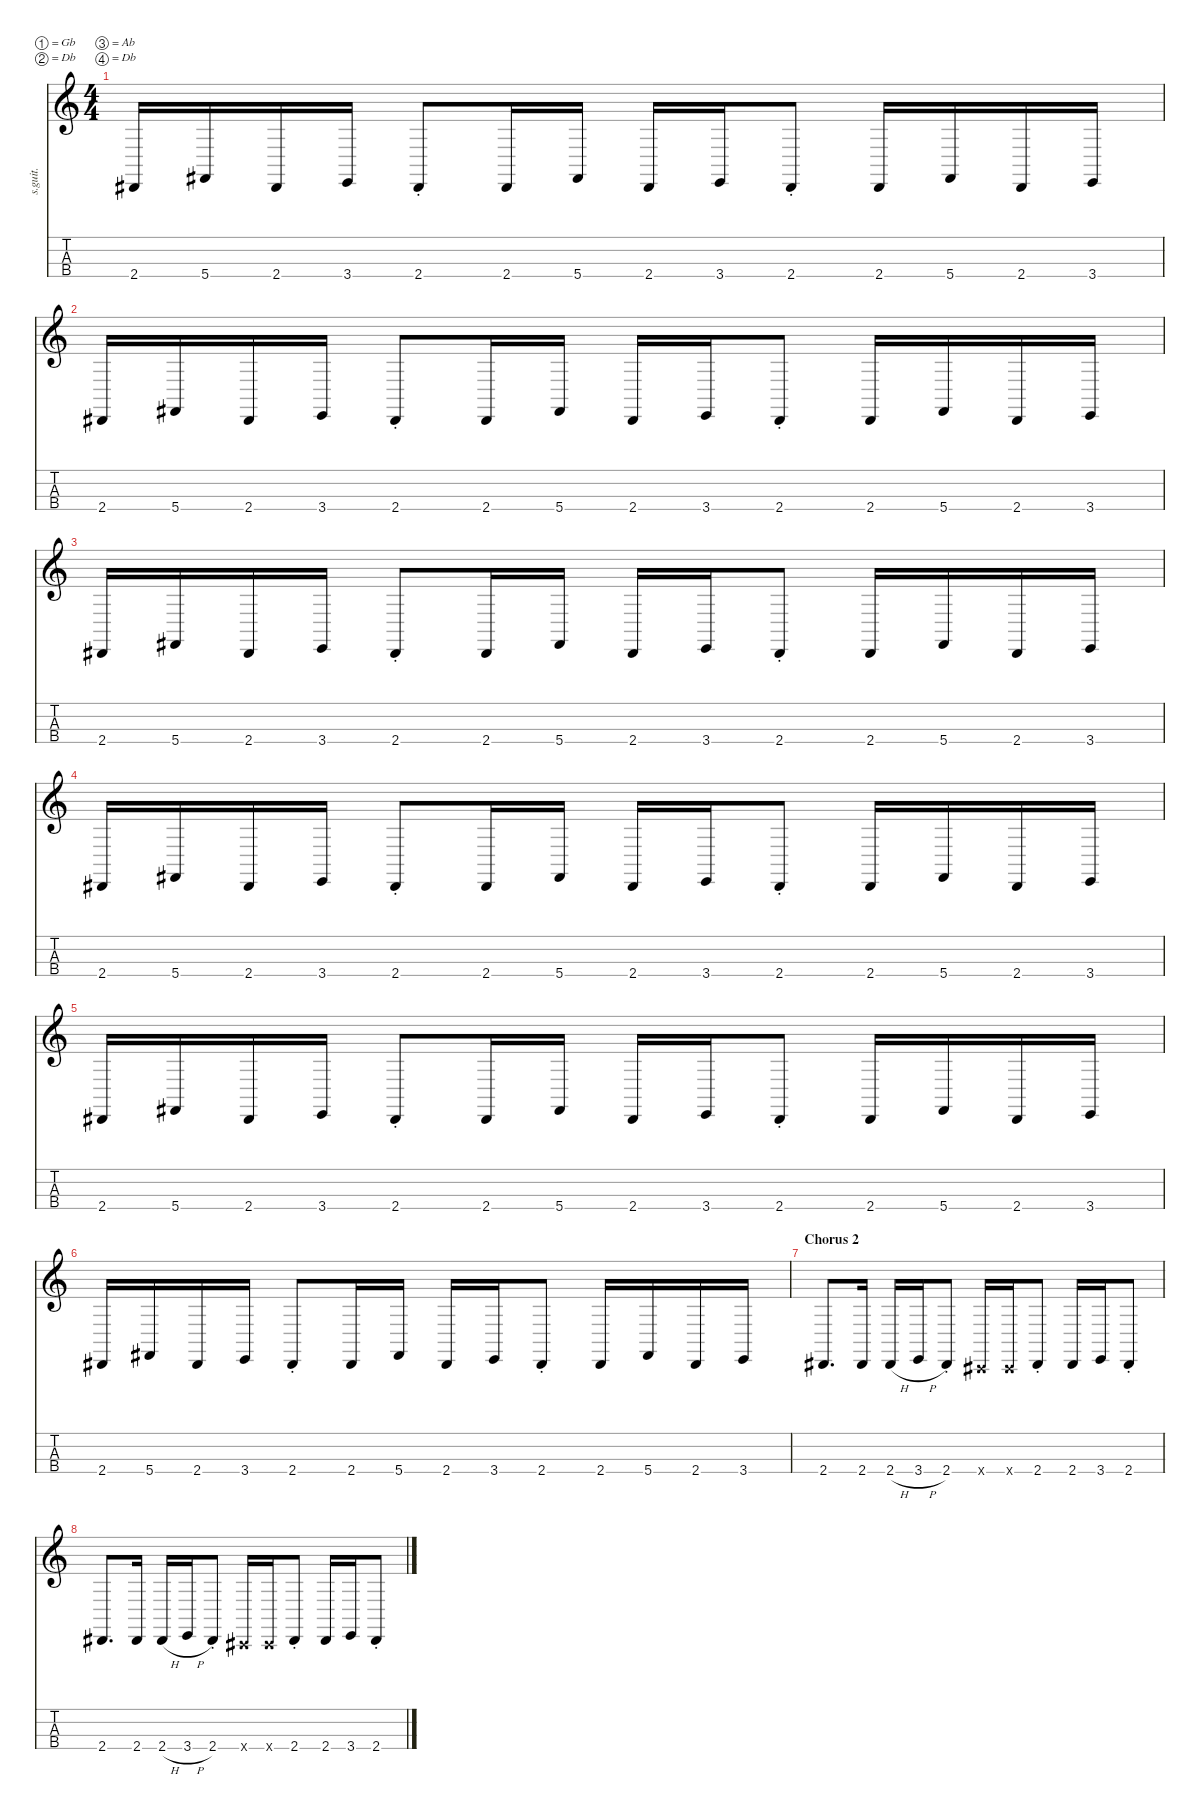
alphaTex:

\defaultSystemsLayout 4
\hideDynamics
\bracketExtendMode nobrackets
\track ("Fuzz" "s.guit.") {instrument electricbassfinger}
\staff {score tabs}
\tuning (Gb2 Db2 Ab1 Db1)
\ts (4 4)
\tempo (90 hide)
\clef g2
\ks c
2.4{acc #}.16{lyrics (0 "") lyrics (1 "") lyrics (2 "") lyrics (3 "") lyrics (4 "") dy ff} 5.4{acc #}.16{lyrics (0 "") lyrics (1 "") lyrics (2 "") lyrics (3 "") lyrics (4 "")} 2.4{acc #}.16{lyrics (0 "") lyrics (1 "") lyrics (2 "") lyrics (3 "") lyrics (4 "")} 3.4.16{lyrics (0 "") lyrics (1 "") lyrics (2 "") lyrics (3 "") lyrics (4 "")} 2.4{st acc #}.8{lyrics (0 "") lyrics (1 "") lyrics (2 "") lyrics (3 "") lyrics (4 "")} 2.4{acc #}.16{lyrics (0 "") lyrics (1 "") lyrics (2 "") lyrics (3 "") lyrics (4 "")} 5.4{acc #}.16{lyrics (0 "") lyrics (1 "") lyrics (2 "") lyrics (3 "") lyrics (4 "")} 2.4{acc #}.16{lyrics (0 "") lyrics (1 "") lyrics (2 "") lyrics (3 "") lyrics (4 "")} 3.4.16{lyrics (0 "") lyrics (1 "") lyrics (2 "") lyrics (3 "") lyrics (4 "")} 2.4{st acc #}.8{lyrics (0 "") lyrics (1 "") lyrics (2 "") lyrics (3 "") lyrics (4 "")} 2.4{acc #}.16{lyrics (0 "") lyrics (1 "") lyrics (2 "") lyrics (3 "") lyrics (4 "")} 5.4{acc #}.16{lyrics (0 "") lyrics (1 "") lyrics (2 "") lyrics (3 "") lyrics (4 "")} 2.4{acc #}.16{lyrics (0 "") lyrics (1 "") lyrics (2 "") lyrics (3 "") lyrics (4 "")} 3.4.16{lyrics (0 "") lyrics (1 "") lyrics (2 "") lyrics (3 "") lyrics (4 "")} |
2.4{acc #}.16{lyrics (0 "") lyrics (1 "") lyrics (2 "") lyrics (3 "") lyrics (4 "")} 5.4{acc #}.16{lyrics (0 "") lyrics (1 "") lyrics (2 "") lyrics (3 "") lyrics (4 "")} 2.4{acc #}.16{lyrics (0 "") lyrics (1 "") lyrics (2 "") lyrics (3 "") lyrics (4 "")} 3.4.16{lyrics (0 "") lyrics (1 "") lyrics (2 "") lyrics (3 "") lyrics (4 "")} 2.4{st acc #}.8{lyrics (0 "") lyrics (1 "") lyrics (2 "") lyrics (3 "") lyrics (4 "")} 2.4{acc #}.16{lyrics (0 "") lyrics (1 "") lyrics (2 "") lyrics (3 "") lyrics (4 "")} 5.4{acc #}.16{lyrics (0 "") lyrics (1 "") lyrics (2 "") lyrics (3 "") lyrics (4 "")} 2.4{acc #}.16{lyrics (0 "") lyrics (1 "") lyrics (2 "") lyrics (3 "") lyrics (4 "")} 3.4.16{lyrics (0 "") lyrics (1 "") lyrics (2 "") lyrics (3 "") lyrics (4 "")} 2.4{st acc #}.8{lyrics (0 "") lyrics (1 "") lyrics (2 "") lyrics (3 "") lyrics (4 "")} 2.4{acc #}.16{lyrics (0 "") lyrics (1 "") lyrics (2 "") lyrics (3 "") lyrics (4 "")} 5.4{acc #}.16{lyrics (0 "") lyrics (1 "") lyrics (2 "") lyrics (3 "") lyrics (4 "")} 2.4{acc #}.16{lyrics (0 "") lyrics (1 "") lyrics (2 "") lyrics (3 "") lyrics (4 "")} 3.4.16{lyrics (0 "") lyrics (1 "") lyrics (2 "") lyrics (3 "") lyrics (4 "")} |
2.4{acc #}.16{lyrics (0 "") lyrics (1 "") lyrics (2 "") lyrics (3 "") lyrics (4 "")} 5.4{acc #}.16{lyrics (0 "") lyrics (1 "") lyrics (2 "") lyrics (3 "") lyrics (4 "")} 2.4{acc #}.16{lyrics (0 "") lyrics (1 "") lyrics (2 "") lyrics (3 "") lyrics (4 "")} 3.4.16{lyrics (0 "") lyrics (1 "") lyrics (2 "") lyrics (3 "") lyrics (4 "")} 2.4{st acc #}.8{lyrics (0 "") lyrics (1 "") lyrics (2 "") lyrics (3 "") lyrics (4 "")} 2.4{acc #}.16{lyrics (0 "") lyrics (1 "") lyrics (2 "") lyrics (3 "") lyrics (4 "")} 5.4{acc #}.16{lyrics (0 "") lyrics (1 "") lyrics (2 "") lyrics (3 "") lyrics (4 "")} 2.4{acc #}.16{lyrics (0 "") lyrics (1 "") lyrics (2 "") lyrics (3 "") lyrics (4 "")} 3.4.16{lyrics (0 "") lyrics (1 "") lyrics (2 "") lyrics (3 "") lyrics (4 "")} 2.4{st acc #}.8{lyrics (0 "") lyrics (1 "") lyrics (2 "") lyrics (3 "") lyrics (4 "")} 2.4{acc #}.16{lyrics (0 "") lyrics (1 "") lyrics (2 "") lyrics (3 "") lyrics (4 "")} 5.4{acc #}.16{lyrics (0 "") lyrics (1 "") lyrics (2 "") lyrics (3 "") lyrics (4 "")} 2.4{acc #}.16{lyrics (0 "") lyrics (1 "") lyrics (2 "") lyrics (3 "") lyrics (4 "")} 3.4.16{lyrics (0 "") lyrics (1 "") lyrics (2 "") lyrics (3 "") lyrics (4 "")} |
2.4{acc #}.16{lyrics (0 "") lyrics (1 "") lyrics (2 "") lyrics (3 "") lyrics (4 "")} 5.4{acc #}.16{lyrics (0 "") lyrics (1 "") lyrics (2 "") lyrics (3 "") lyrics (4 "")} 2.4{acc #}.16{lyrics (0 "") lyrics (1 "") lyrics (2 "") lyrics (3 "") lyrics (4 "")} 3.4.16{lyrics (0 "") lyrics (1 "") lyrics (2 "") lyrics (3 "") lyrics (4 "")} 2.4{st acc #}.8{lyrics (0 "") lyrics (1 "") lyrics (2 "") lyrics (3 "") lyrics (4 "")} 2.4{acc #}.16{lyrics (0 "") lyrics (1 "") lyrics (2 "") lyrics (3 "") lyrics (4 "")} 5.4{acc #}.16{lyrics (0 "") lyrics (1 "") lyrics (2 "") lyrics (3 "") lyrics (4 "")} 2.4{acc #}.16{lyrics (0 "") lyrics (1 "") lyrics (2 "") lyrics (3 "") lyrics (4 "")} 3.4.16{lyrics (0 "") lyrics (1 "") lyrics (2 "") lyrics (3 "") lyrics (4 "")} 2.4{st acc #}.8{lyrics (0 "") lyrics (1 "") lyrics (2 "") lyrics (3 "") lyrics (4 "")} 2.4{acc #}.16{lyrics (0 "") lyrics (1 "") lyrics (2 "") lyrics (3 "") lyrics (4 "")} 5.4{acc #}.16{lyrics (0 "") lyrics (1 "") lyrics (2 "") lyrics (3 "") lyrics (4 "")} 2.4{acc #}.16{lyrics (0 "") lyrics (1 "") lyrics (2 "") lyrics (3 "") lyrics (4 "")} 3.4.16{lyrics (0 "") lyrics (1 "") lyrics (2 "") lyrics (3 "") lyrics (4 "")} |
2.4{acc #}.16{lyrics (0 "") lyrics (1 "") lyrics (2 "") lyrics (3 "") lyrics (4 "")} 5.4{acc #}.16{lyrics (0 "") lyrics (1 "") lyrics (2 "") lyrics (3 "") lyrics (4 "")} 2.4{acc #}.16{lyrics (0 "") lyrics (1 "") lyrics (2 "") lyrics (3 "") lyrics (4 "")} 3.4.16{lyrics (0 "") lyrics (1 "") lyrics (2 "") lyrics (3 "") lyrics (4 "")} 2.4{st acc #}.8{lyrics (0 "") lyrics (1 "") lyrics (2 "") lyrics (3 "") lyrics (4 "")} 2.4{acc #}.16{lyrics (0 "") lyrics (1 "") lyrics (2 "") lyrics (3 "") lyrics (4 "")} 5.4{acc #}.16{lyrics (0 "") lyrics (1 "") lyrics (2 "") lyrics (3 "") lyrics (4 "")} 2.4{acc #}.16{lyrics (0 "") lyrics (1 "") lyrics (2 "") lyrics (3 "") lyrics (4 "")} 3.4.16{lyrics (0 "") lyrics (1 "") lyrics (2 "") lyrics (3 "") lyrics (4 "")} 2.4{st acc #}.8{lyrics (0 "") lyrics (1 "") lyrics (2 "") lyrics (3 "") lyrics (4 "")} 2.4{acc #}.16{lyrics (0 "") lyrics (1 "") lyrics (2 "") lyrics (3 "") lyrics (4 "")} 5.4{acc #}.16{lyrics (0 "") lyrics (1 "") lyrics (2 "") lyrics (3 "") lyrics (4 "")} 2.4{acc #}.16{lyrics (0 "") lyrics (1 "") lyrics (2 "") lyrics (3 "") lyrics (4 "")} 3.4.16{lyrics (0 "") lyrics (1 "") lyrics (2 "") lyrics (3 "") lyrics (4 "")} |
2.4{acc #}.16{lyrics (0 "") lyrics (1 "") lyrics (2 "") lyrics (3 "") lyrics (4 "")} 5.4{acc #}.16{lyrics (0 "") lyrics (1 "") lyrics (2 "") lyrics (3 "") lyrics (4 "")} 2.4{acc #}.16{lyrics (0 "") lyrics (1 "") lyrics (2 "") lyrics (3 "") lyrics (4 "")} 3.4.16{lyrics (0 "") lyrics (1 "") lyrics (2 "") lyrics (3 "") lyrics (4 "")} 2.4{st acc #}.8{lyrics (0 "") lyrics (1 "") lyrics (2 "") lyrics (3 "") lyrics (4 "")} 2.4{acc #}.16{lyrics (0 "") lyrics (1 "") lyrics (2 "") lyrics (3 "") lyrics (4 "")} 5.4{acc #}.16{lyrics (0 "") lyrics (1 "") lyrics (2 "") lyrics (3 "") lyrics (4 "")} 2.4{acc #}.16{lyrics (0 "") lyrics (1 "") lyrics (2 "") lyrics (3 "") lyrics (4 "")} 3.4.16{lyrics (0 "") lyrics (1 "") lyrics (2 "") lyrics (3 "") lyrics (4 "")} 2.4{st acc #}.8{lyrics (0 "") lyrics (1 "") lyrics (2 "") lyrics (3 "") lyrics (4 "")} 2.4{acc #}.16{lyrics (0 "") lyrics (1 "") lyrics (2 "") lyrics (3 "") lyrics (4 "")} 5.4{acc #}.16{lyrics (0 "") lyrics (1 "") lyrics (2 "") lyrics (3 "") lyrics (4 "")} 2.4{acc #}.16{lyrics (0 "") lyrics (1 "") lyrics (2 "") lyrics (3 "") lyrics (4 "")} 3.4.16{lyrics (0 "") lyrics (1 "") lyrics (2 "") lyrics (3 "") lyrics (4 "")} |
\section ("" "Chorus 2")
2.4{acc #}.8{d lyrics (0 "") lyrics (1 "") lyrics (2 "") lyrics (3 "") lyrics (4 "")} 2.4{acc #}.16{lyrics (0 "") lyrics (1 "") lyrics (2 "") lyrics (3 "") lyrics (4 "")} 2.4{h acc #}.16{lyrics (0 "") lyrics (1 "") lyrics (2 "") lyrics (3 "") lyrics (4 "")} 3.4{h}.16{lyrics (0 "") lyrics (1 "") lyrics (2 "") lyrics (3 "") lyrics (4 "")} 2.4{st acc #}.8{lyrics (0 "") lyrics (1 "") lyrics (2 "") lyrics (3 "") lyrics (4 "")} 0.4{x acc #}.16{lyrics (0 "") lyrics (1 "") lyrics (2 "") lyrics (3 "") lyrics (4 "")} 0.4{x acc #}.16{lyrics (0 "") lyrics (1 "") lyrics (2 "") lyrics (3 "") lyrics (4 "")} 2.4{st acc #}.8{lyrics (0 "") lyrics (1 "") lyrics (2 "") lyrics (3 "") lyrics (4 "")} 2.4{acc #}.16{lyrics (0 "") lyrics (1 "") lyrics (2 "") lyrics (3 "") lyrics (4 "")} 3.4.16{lyrics (0 "") lyrics (1 "") lyrics (2 "") lyrics (3 "") lyrics (4 "")} 2.4{st acc #}.8{lyrics (0 "") lyrics (1 "") lyrics (2 "") lyrics (3 "") lyrics (4 "")} |
2.4{acc #}.8{d lyrics (0 "") lyrics (1 "") lyrics (2 "") lyrics (3 "") lyrics (4 "")} 2.4{acc #}.16{lyrics (0 "") lyrics (1 "") lyrics (2 "") lyrics (3 "") lyrics (4 "")} 2.4{h acc #}.16{lyrics (0 "") lyrics (1 "") lyrics (2 "") lyrics (3 "") lyrics (4 "")} 3.4{h}.16{lyrics (0 "") lyrics (1 "") lyrics (2 "") lyrics (3 "") lyrics (4 "")} 2.4{st acc #}.8{lyrics (0 "") lyrics (1 "") lyrics (2 "") lyrics (3 "") lyrics (4 "")} 0.4{x acc #}.16{lyrics (0 "") lyrics (1 "") lyrics (2 "") lyrics (3 "") lyrics (4 "")} 0.4{x acc #}.16{lyrics (0 "") lyrics (1 "") lyrics (2 "") lyrics (3 "") lyrics (4 "")} 2.4{st acc #}.8{lyrics (0 "") lyrics (1 "") lyrics (2 "") lyrics (3 "") lyrics (4 "")} 2.4{acc #}.16{lyrics (0 "") lyrics (1 "") lyrics (2 "") lyrics (3 "") lyrics (4 "")} 3.4.16{lyrics (0 "") lyrics (1 "") lyrics (2 "") lyrics (3 "") lyrics (4 "")} 2.4{st acc #}.8{lyrics (0 "") lyrics (1 "") lyrics (2 "") lyrics (3 "") lyrics (4 "")}
